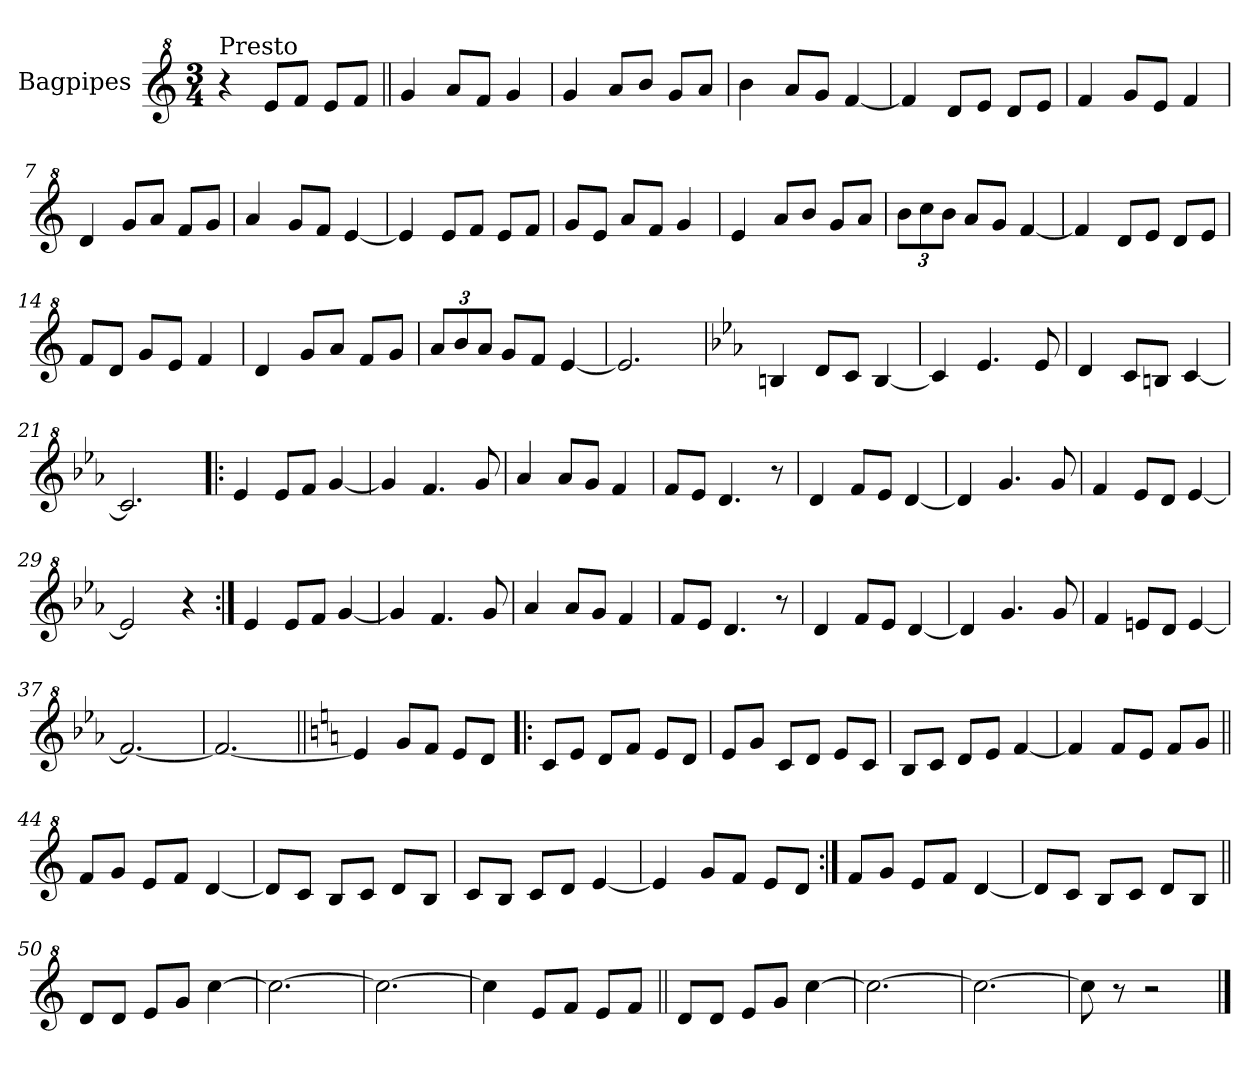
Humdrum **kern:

**kern
*part1
*staff1
*I"Bagpipes
*I'Bag
*clefG^2
*k[]
*C:
*M3/4
=1
!LO:TX:a:t=Presto
4r
8ee/L
8ff/J
8ee/L
8ff/J
=2||
4gg/
8aa/L
8ff/J
4gg/
=3
4gg/
8aa/L
8bb/J
8gg/L
8aa/J
=4
4bb\
8aa/L
8gg/J
[4ff/
=5
4ff/]
8dd/L
8ee/J
8dd/L
8ee/J
=6
4ff/
8gg/L
8ee/J
4ff/
=7
4dd/
8gg/L
8aa/J
8ff/L
8gg/J
=8
4aa/
8gg/L
8ff/J
[4ee/
=9
4ee/]
8ee/L
8ff/J
8ee/L
8ff/J
!!LO:LB:g=z
=10
8gg/L
8ee/J
8aa/L
8ff/J
4gg/
=11
4ee/
8aa/L
8bb/J
8gg/L
8aa/J
=12
*Xbrackettup
12bb\L
12ccc\
12bb\J
8aa/L
8gg/J
[4ff/
=13
4ff/]
8dd/L
8ee/J
8dd/L
8ee/J
=14
8ff/L
8dd/J
8gg/L
8ee/J
4ff/
=15
4dd/
8gg/L
8aa/J
8ff/L
8gg/J
=16
12aa/L
12bb/
12aa/J
8gg/L
8ff/J
[4ee/
=17
2.ee/]
=18
*k[b-e-a-]
*E-:
4bn/
8dd/L
8cc/J
[4b/
!!LO:LB:g=z
=19
4cc-/]
4.ee-/
8ee-/
=20
4dd/
8cc/L
8bn/J
[4cc/
=21
2.cc/]
=22!|:
4ee-/
8ee-/L
8ff/J
[4gg/
=23
4gg/]
4.ff/
8gg/
=24
4aa-/
8aa-/L
8gg/J
4ff/
=25
8ff/L
8ee-/J
4.dd/
8r
=26
4dd/
8ff/L
8ee-/J
[4dd/
=27
4dd/]
4.gg/
8gg/
=28
4ff/
8ee-/L
8dd/J
[4ee-/
!!LO:LB:g=z
=29
2ee-/]
4r
=30:|!
4ee-/
8ee-/L
8ff/J
[4gg/
=31
4gg/]
4.ff/
8gg/
=32
4aa-/
8aa-/L
8gg/J
4ff/
=33
8ff/L
8ee-/J
4.dd/
8r
=34
4dd/
8ff/L
8ee-/J
[4dd/
=35
4dd/]
4.gg/
8gg/
=36
4ff/
8een/L
8dd/J
[4ee/
=37
2.ff-/_
=38
2.ff-/_
!!LO:LB:g=z
=39||
*k[]
*C:
4ee/]
8gg/L
8ff/J
8ee/L
8dd/J
=40!|:
8cc/L
8ee/J
8dd/L
8ff/J
8ee/L
8dd/J
=41
8ee/L
8gg/J
8cc/L
8dd/J
8ee/L
8cc/J
=42
8b/L
8cc/J
8dd/L
8ee/J
[4ff/
=43
4ff/]
8ff/L
8ee/J
8ff/L
8gg/J
=44||
8ff/L
8gg/J
8ee/L
8ff/J
[4dd/
=45
8dd/L]
8cc/J
8b/L
8cc/J
8dd/L
8b/J
=46
8cc/L
8b/J
8cc/L
8dd/J
[4ee/
!!LO:LB:g=z
=47
4ee/]
8gg/L
8ff/J
8ee/L
8dd/J
=48:|!
8ff/L
8gg/J
8ee/L
8ff/J
[4dd/
=49
8dd/L]
8cc/J
8b/L
8cc/J
8dd/L
8b/J
=50||
8dd/L
8dd/J
8ee/L
8gg/J
[4ccc\
=51
2.ccc\_
=52
2.ccc\_
=53
4ccc\]
8ee/L
8ff/J
8ee/L
8ff/J
=54||
8dd/L
8dd/J
8ee/L
8gg/J
[4ccc\
=55
2.ccc\_
=56
2.ccc\_
=57
8ccc\]
8r
2r
==
*-
